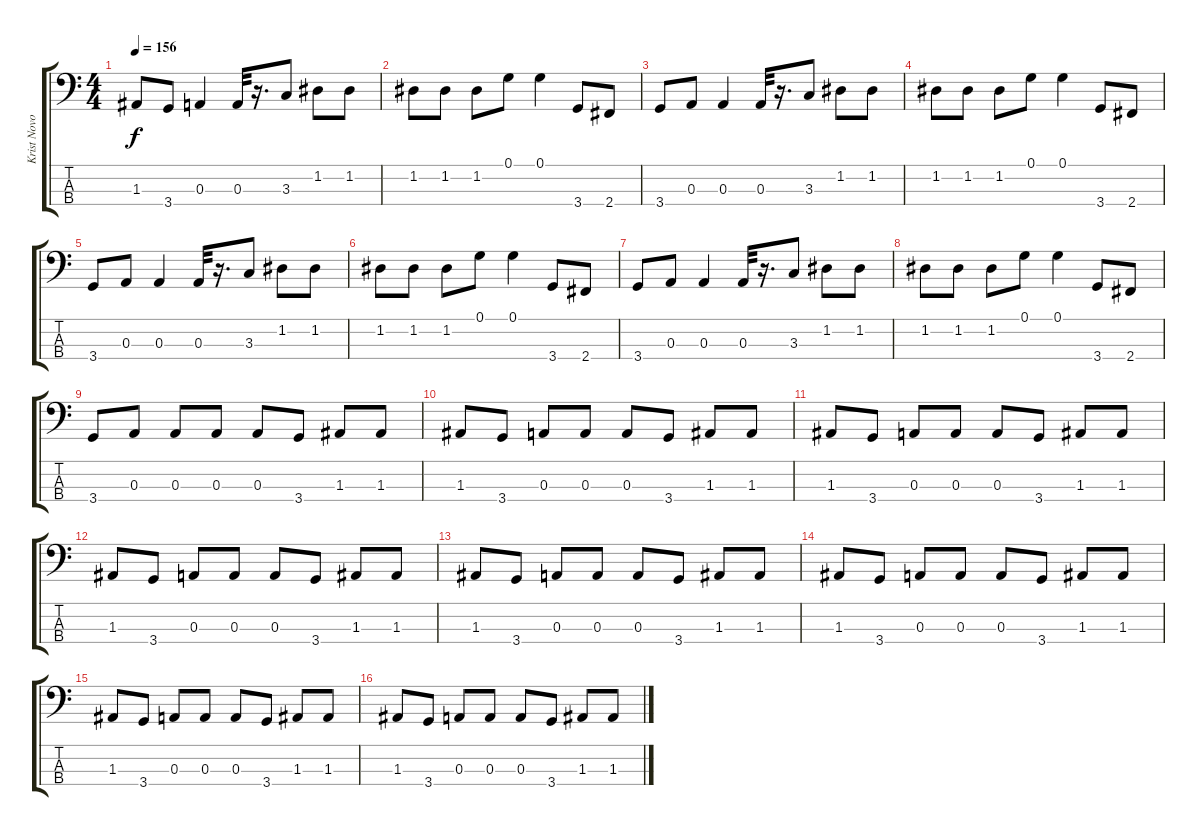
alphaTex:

\track ("Krist Novoselic" "Krist Novo") {instrument slapbass1}
\staff {score tabs}
\tuning (G2 D2 A1 E1) {hide}
\ts (4 4)
\tempo 156
\clef f4
\ks c
1.3.8{dy f} 3.4.8 0.3.4 0.3.32 r.16{d} 3.3.8 1.2.8 1.2.8 |
1.2.8 1.2.8 1.2.8 0.1.8 0.1.4 3.4.8 2.4.8 |
3.4.8 0.3.8 0.3.4 0.3.32 r.16{d} 3.3.8 1.2.8 1.2.8 |
1.2.8 1.2.8 1.2.8 0.1.8 0.1.4 3.4.8 2.4.8 |
3.4.8 0.3.8 0.3.4 0.3.32 r.16{d} 3.3.8 1.2.8 1.2.8 |
1.2.8 1.2.8 1.2.8 0.1.8 0.1.4 3.4.8 2.4.8 |
3.4.8 0.3.8 0.3.4 0.3.32 r.16{d} 3.3.8 1.2.8 1.2.8 |
1.2.8 1.2.8 1.2.8 0.1.8 0.1.4 3.4.8 2.4.8 |
3.4.8 0.3.8 0.3.8 0.3.8 0.3.8 3.4.8 1.3.8 1.3.8 |
1.3.8 3.4.8 0.3.8 0.3.8 0.3.8 3.4.8 1.3.8 1.3.8 |
1.3.8 3.4.8 0.3.8 0.3.8 0.3.8 3.4.8 1.3.8 1.3.8 |
1.3.8 3.4.8 0.3.8 0.3.8 0.3.8 3.4.8 1.3.8 1.3.8 |
1.3.8 3.4.8 0.3.8 0.3.8 0.3.8 3.4.8 1.3.8 1.3.8 |
1.3.8 3.4.8 0.3.8 0.3.8 0.3.8 3.4.8 1.3.8 1.3.8 |
1.3.8 3.4.8 0.3.8 0.3.8 0.3.8 3.4.8 1.3.8 1.3.8 |
1.3.8 3.4.8 0.3.8 0.3.8 0.3.8 3.4.8 1.3.8 1.3.8
